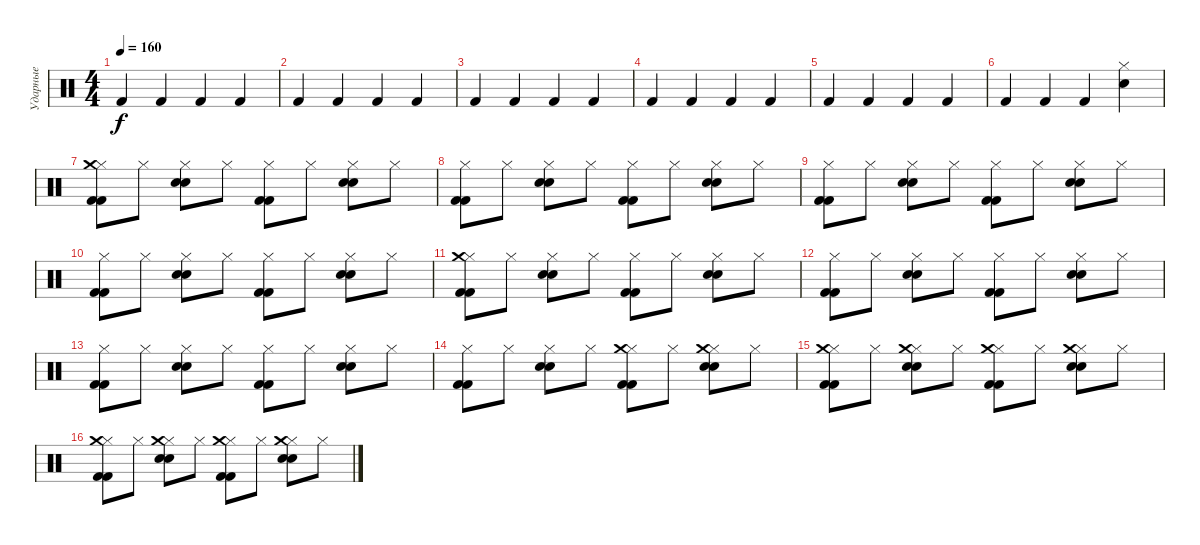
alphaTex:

\track ("Ударные" "Ударные") {instrument percussion}
\staff {score}
\articulation defaults
\ts (4 4)
\tempo 160
\clef neutral
\ks c "Kick (hit) 2".4{dy f} "Kick (hit) 2".4 "Kick (hit) 2".4 "Kick (hit) 2".4
|
"Kick (hit) 2".4 "Kick (hit) 2".4 "Kick (hit) 2".4 "Kick (hit) 2".4 |
"Kick (hit) 2".4 "Kick (hit) 2".4 "Kick (hit) 2".4 "Kick (hit) 2".4 |
"Kick (hit) 2".4 "Kick (hit) 2".4 "Kick (hit) 2".4 "Kick (hit) 2".4 |
"Kick (hit) 2".4 "Kick (hit) 2".4 "Kick (hit) 2".4 "Kick (hit) 2".4 |
"Kick (hit) 2".4 "Kick (hit) 2".4 "Kick (hit) 2".4 ("Electric Snare (hit)" "Hi-Hat (closed)").4 |
("Kick (hit) 2" "Kick (hit) 2" "Hi-Hat (closed)" "Crash medium (hit)").8 "Hi-Hat (closed)".8 ("Electric Snare (hit)" "Snare (hit) 2" "Hi-Hat (closed)").8 "Hi-Hat (closed)".8 ("Kick (hit) 2" "Kick (hit) 2" "Hi-Hat (closed)").8 "Hi-Hat (closed)".8 ("Electric Snare (hit)" "Snare (hit) 2" "Hi-Hat (closed)").8 "Hi-Hat (closed)".8 |
("Kick (hit) 2" "Kick (hit) 2" "Hi-Hat (closed)").8 "Hi-Hat (closed)".8 ("Electric Snare (hit)" "Snare (hit) 2" "Hi-Hat (closed)").8 "Hi-Hat (closed)".8 ("Kick (hit) 2" "Kick (hit) 2" "Hi-Hat (closed)").8 "Hi-Hat (closed)".8 ("Electric Snare (hit)" "Snare (hit) 2" "Hi-Hat (closed)").8 "Hi-Hat (closed)".8 |
("Kick (hit) 2" "Kick (hit) 2" "Hi-Hat (closed)").8 "Hi-Hat (closed)".8 ("Electric Snare (hit)" "Snare (hit) 2" "Hi-Hat (closed)").8 "Hi-Hat (closed)".8 ("Kick (hit) 2" "Kick (hit) 2" "Hi-Hat (closed)").8 "Hi-Hat (closed)".8 ("Electric Snare (hit)" "Snare (hit) 2" "Hi-Hat (closed)").8 "Hi-Hat (closed)".8 |
("Kick (hit) 2" "Kick (hit) 2" "Hi-Hat (closed)").8 "Hi-Hat (closed)".8 ("Electric Snare (hit)" "Snare (hit) 2" "Hi-Hat (closed)").8 "Hi-Hat (closed)".8 ("Kick (hit) 2" "Kick (hit) 2" "Hi-Hat (closed)").8 "Hi-Hat (closed)".8 ("Electric Snare (hit)" "Snare (hit) 2" "Hi-Hat (closed)").8 "Hi-Hat (closed)".8 |
("Kick (hit) 2" "Kick (hit) 2" "Hi-Hat (closed)" "Crash medium (hit)").8 "Hi-Hat (closed)".8 ("Electric Snare (hit)" "Snare (hit) 2" "Hi-Hat (closed)").8 "Hi-Hat (closed)".8 ("Kick (hit) 2" "Kick (hit) 2" "Hi-Hat (closed)").8 "Hi-Hat (closed)".8 ("Electric Snare (hit)" "Snare (hit) 2" "Hi-Hat (closed)").8 "Hi-Hat (closed)".8 |
("Kick (hit) 2" "Kick (hit) 2" "Hi-Hat (closed)").8 "Hi-Hat (closed)".8 ("Electric Snare (hit)" "Snare (hit) 2" "Hi-Hat (closed)").8 "Hi-Hat (closed)".8 ("Kick (hit) 2" "Kick (hit) 2" "Hi-Hat (closed)").8 "Hi-Hat (closed)".8 ("Electric Snare (hit)" "Snare (hit) 2" "Hi-Hat (closed)").8 "Hi-Hat (closed)".8 |
("Kick (hit) 2" "Kick (hit) 2" "Hi-Hat (closed)").8 "Hi-Hat (closed)".8 ("Electric Snare (hit)" "Snare (hit) 2" "Hi-Hat (closed)").8 "Hi-Hat (closed)".8 ("Kick (hit) 2" "Kick (hit) 2" "Hi-Hat (closed)").8 "Hi-Hat (closed)".8 ("Electric Snare (hit)" "Snare (hit) 2" "Hi-Hat (closed)").8 "Hi-Hat (closed)".8 |
("Kick (hit) 2" "Kick (hit) 2" "Hi-Hat (closed)").8 "Hi-Hat (closed)".8 ("Electric Snare (hit)" "Snare (hit) 2" "Hi-Hat (closed)").8 "Hi-Hat (closed)".8 ("Kick (hit) 2" "Kick (hit) 2" "Hi-Hat (closed)" "Crash medium (hit)").8 "Hi-Hat (closed)".8 ("Electric Snare (hit)" "Snare (hit) 2" "Hi-Hat (closed)" "Crash medium (hit)").8 "Hi-Hat (closed)".8 |
("Kick (hit) 2" "Kick (hit) 2" "Hi-Hat (closed)" "Crash medium (hit)").8 "Hi-Hat (closed)".8 ("Electric Snare (hit)" "Snare (hit) 2" "Hi-Hat (closed)" "Crash medium (hit)").8 "Hi-Hat (closed)".8 ("Kick (hit) 2" "Kick (hit) 2" "Hi-Hat (closed)" "Crash medium (hit)").8 "Hi-Hat (closed)".8 ("Electric Snare (hit)" "Snare (hit) 2" "Hi-Hat (closed)" "Crash medium (hit)").8 "Hi-Hat (closed)".8 |
("Kick (hit) 2" "Kick (hit) 2" "Hi-Hat (closed)" "Crash medium (hit)").8 "Hi-Hat (closed)".8 ("Electric Snare (hit)" "Snare (hit) 2" "Hi-Hat (closed)" "Crash medium (hit)").8 "Hi-Hat (closed)".8 ("Kick (hit) 2" "Kick (hit) 2" "Hi-Hat (closed)" "Crash medium (hit)").8 "Hi-Hat (closed)".8 ("Electric Snare (hit)" "Snare (hit) 2" "Hi-Hat (closed)" "Crash medium (hit)").8 "Hi-Hat (closed)".8
